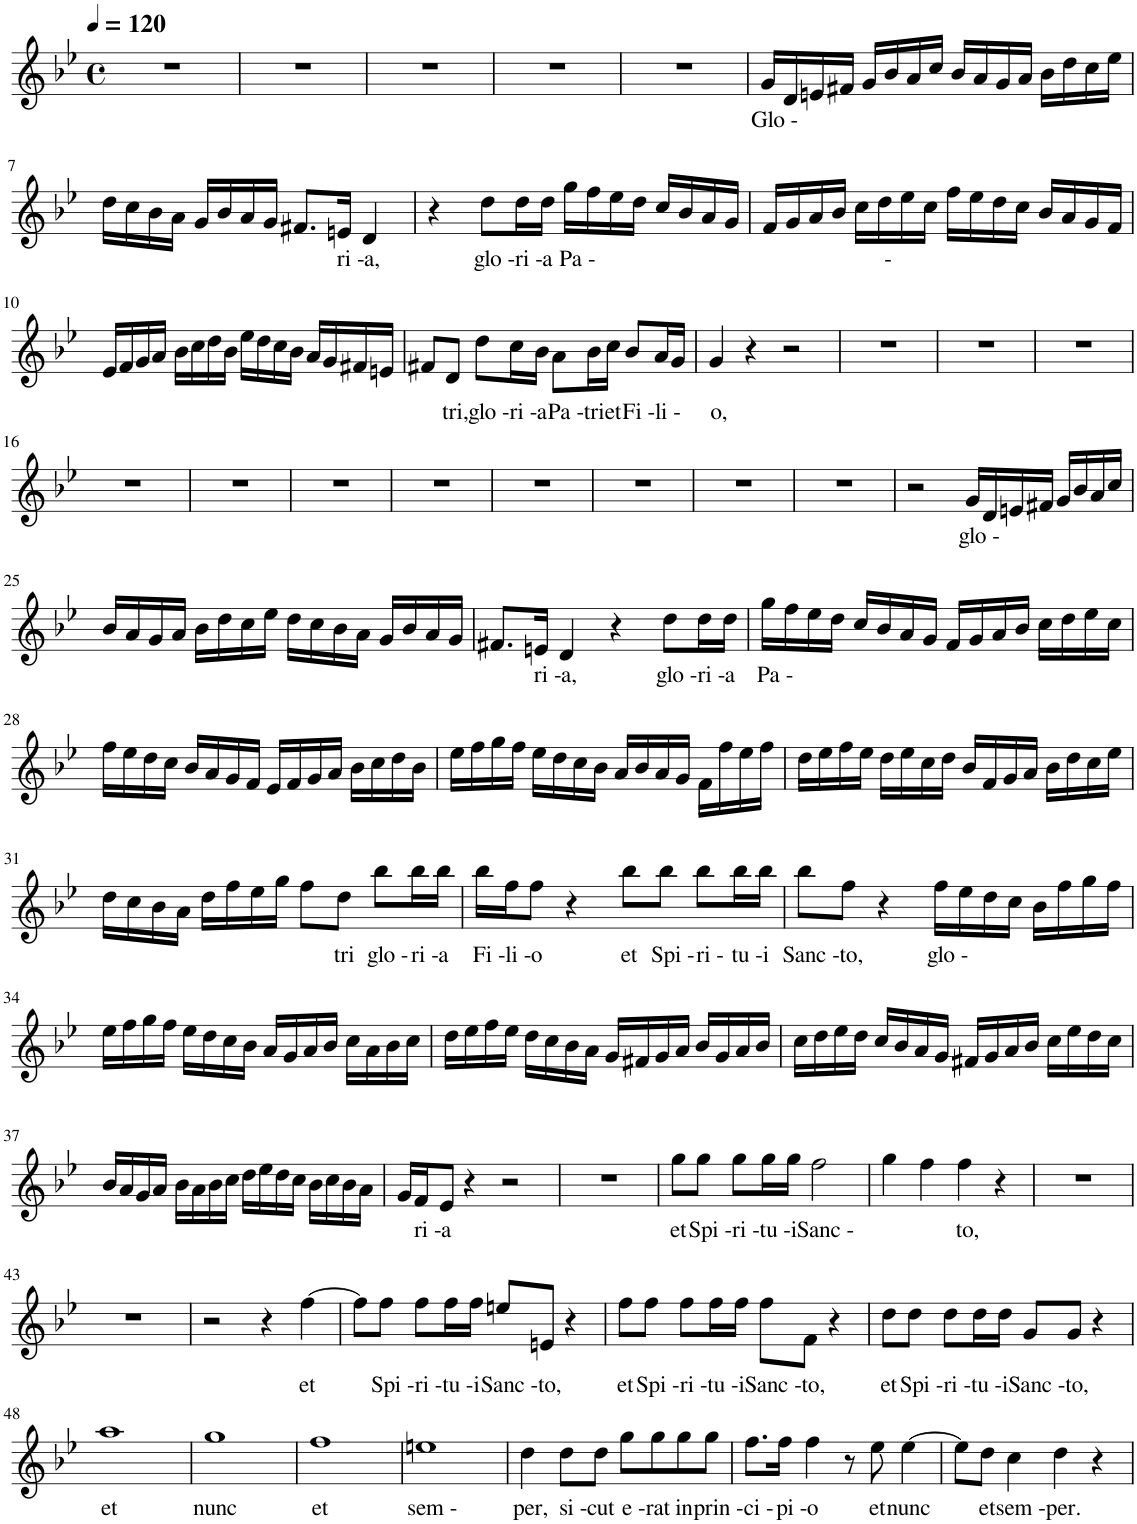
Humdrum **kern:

**kern	**text
*part1	*part1
*staff1	*staff1
*I"Soprano, Soprano I	*
*I'S.	*
*clefG2	*
*k[b-e-]	*
*M4/4	*
*met(c)	*
*MM120	*
=1	=1
1r	.
=2	=2
1r	.
=3	=3
1r	.
=4	=4
1r	.
=5	=5
1r	.
=6	=6
!	!LO:LY:b
16g/LL	Glo -
16d/	.
16en/	.
16f#X/JJ	.
16g/LL	.
16b-/	.
16a/	.
16cc/JJ	.
16b-/LL	.
16a/	.
16g/	.
16a/JJ	.
16b-\LL	.
16dd\	.
16cc\	.
16ee-\JJ	.
!!LO:LB:g=z
=7	=7
16dd\LL	.
16cc\	.
16b-\	.
16a\JJ	.
16g/LL	.
16b-/	.
16a/	.
16g/JJ	.
8.f#X/L	.
!	!LO:LY:b
16en/Jk	ri -
!	!LO:LY:b
4d/	a,
=8	=8
4r	.
!	!LO:LY:b
8dd\L	glo -
!	!LO:LY:b
16dd\L	ri -
!	!LO:LY:b
16dd\JJ	a
!	!LO:LY:b
16gg\LL	Pa -
16ff\	.
16ee-\	.
16dd\JJ	.
16cc/LL	.
16b-/	.
16a/	.
16g/JJ	.
=9	=9
16f/LL	.
16g/	.
16a/	.
16b-/JJ	.
16cc\LL	.
!	!LO:LY:b
16dd\	-
16ee-\	.
16cc\JJ	.
16ff\LL	.
16ee-\	.
16dd\	.
16cc\JJ	.
16b-/LL	.
16a/	.
16g/	.
16f/JJ	.
!!LO:LB:g=z
=10	=10
16e-/LL	.
16f/	.
16g/	.
16a/JJ	.
16b-\LL	.
16cc\	.
16dd\	.
16b-\JJ	.
16ee-\LL	.
16dd\	.
16cc\	.
16b-\JJ	.
16a/LL	.
16g/	.
16f#X/	.
16en/JJ	.
=11	=11
8f#X/L	.
!	!LO:LY:b
8d/J	tri,
!	!LO:LY:b
8dd\L	glo -
!	!LO:LY:b
16cc\L	ri -
!	!LO:LY:b
16b-\JJ	a
!	!LO:LY:b
8a\L	Pa -
!	!LO:LY:b
16b-\L	tri
!	!LO:LY:b
16cc\JJ	et
!	!LO:LY:b
8b-/L	Fi -
!	!LO:LY:b
16a/L	li -
16g/JJ	.
=12	=12
!	!LO:LY:b
4g/	o,
4r	.
2r	.
=13	=13
1r	.
=14	=14
1r	.
=15	=15
1r	.
!!LO:LB:g=z
=16	=16
1r	.
=17	=17
1r	.
=18	=18
1r	.
=19	=19
1r	.
=20	=20
1r	.
=21	=21
1r	.
=22	=22
1r	.
=23	=23
1r	.
=24	=24
2r	.
!	!LO:LY:b
16g/LL	glo -
16d/	.
16en/	.
16f#X/JJ	.
16g/LL	.
16b-/	.
16a/	.
16cc/JJ	.
!!LO:LB:g=z
=25	=25
16b-/LL	.
16a/	.
16g/	.
16a/JJ	.
16b-\LL	.
16dd\	.
16cc\	.
16ee-\JJ	.
16dd\LL	.
16cc\	.
16b-\	.
16a\JJ	.
16g/LL	.
16b-/	.
16a/	.
16g/JJ	.
=26	=26
8.f#X/L	.
!	!LO:LY:b
16en/Jk	ri -
!	!LO:LY:b
4d/	a,
4r	.
!	!LO:LY:b
8dd\L	glo -
!	!LO:LY:b
16dd\L	ri -
!	!LO:LY:b
16dd\JJ	a
=27	=27
!	!LO:LY:b
16gg\LL	Pa -
16ff\	.
16ee-\	.
16dd\JJ	.
16cc/LL	.
16b-/	.
16a/	.
16g/JJ	.
16f/LL	.
16g/	.
16a/	.
16b-/JJ	.
16cc\LL	.
16dd\	.
16ee-\	.
16cc\JJ	.
!!LO:LB:g=z
=28	=28
16ff\LL	.
16ee-\	.
16dd\	.
16cc\JJ	.
16b-/LL	.
16a/	.
16g/	.
16f/JJ	.
16e-/LL	.
16f/	.
16g/	.
16a/JJ	.
16b-\LL	.
16cc\	.
16dd\	.
16b-\JJ	.
=29	=29
16ee-\LL	.
16ff\	.
16gg\	.
16ff\JJ	.
16ee-\LL	.
16dd\	.
16cc\	.
16b-\JJ	.
16a/LL	.
16b-/	.
16a/	.
16g/JJ	.
16f\LL	.
16ff\	.
16ee-\	.
16ff\JJ	.
=30	=30
16dd\LL	.
16ee-\	.
16ff\	.
16ee-\JJ	.
16dd\LL	.
16ee-\	.
16cc\	.
16dd\JJ	.
16b-/LL	.
16f/	.
16g/	.
16a/JJ	.
16b-\LL	.
16dd\	.
16cc\	.
16ee-\JJ	.
!!LO:LB:g=z
=31	=31
16dd\LL	.
16cc\	.
16b-\	.
16a\JJ	.
16dd\LL	.
16ff\	.
16ee-\	.
16gg\JJ	.
8ff\L	.
!	!LO:LY:b
8dd\J	tri
!	!LO:LY:b
8bb-\L	glo -
!	!LO:LY:b
16bb-\L	ri -
!	!LO:LY:b
16bb-\JJ	a
=32	=32
!	!LO:LY:b
16bb-\LL	Fi -
!	!LO:LY:b
16ff\J	li -
!	!LO:LY:b
8ff\J	o
4r	.
!	!LO:LY:b
8bb-\L	et
!	!LO:LY:b
8bb-\J	Spi -
!	!LO:LY:b
8bb-\L	ri -
!	!LO:LY:b
16bb-\L	tu -
!	!LO:LY:b
16bb-\JJ	i
=33	=33
!	!LO:LY:b
8bb-\L	Sanc -
!	!LO:LY:b
8ff\J	to,
4r	.
!	!LO:LY:b
16ff\LL	glo -
16ee-\	.
16dd\	.
16cc\JJ	.
16b-\LL	.
16ff\	.
16gg\	.
16ff\JJ	.
!!LO:LB:g=z
=34	=34
16ee-\LL	.
16ff\	.
16gg\	.
16ff\JJ	.
16ee-\LL	.
16dd\	.
16cc\	.
16b-\JJ	.
16a/LL	.
16g/	.
16a/	.
16b-/JJ	.
16cc\LL	.
16a\	.
16b-\	.
16cc\JJ	.
=35	=35
16dd\LL	.
16ee-\	.
16ff\	.
16ee-\JJ	.
16dd\LL	.
16cc\	.
16b-\	.
16a\JJ	.
16g/LL	.
16f#X/	.
16g/	.
16a/JJ	.
16b-/LL	.
16g/	.
16a/	.
16b-/JJ	.
=36	=36
16cc\LL	.
16dd\	.
16ee-\	.
16dd\JJ	.
16cc/LL	.
16b-/	.
16a/	.
16g/JJ	.
16f#X/LL	.
16g/	.
16a/	.
16b-/JJ	.
16cc\LL	.
16ee-\	.
16dd\	.
16cc\JJ	.
!!LO:LB:g=z
=37	=37
16b-/LL	.
16a/	.
16g/	.
16a/JJ	.
16b-\LL	.
16a\	.
16b-\	.
16cc\JJ	.
16dd\LL	.
16ee-\	.
16dd\	.
16cc\JJ	.
16b-\LL	.
16cc\	.
16b-\	.
16a\JJ	.
=38	=38
16g/LL	.
!	!LO:LY:b
16f/J	ri -
!	!LO:LY:b
8e-/J	a
4r	.
2r	.
=39	=39
1r	.
=40	=40
!	!LO:LY:b
8gg\L	et
!	!LO:LY:b
8gg\J	Spi -
!	!LO:LY:b
8gg\L	ri -
!	!LO:LY:b
16gg\L	tu -
!	!LO:LY:b
16gg\JJ	i
!	!LO:LY:b
2ff\	Sanc -
=41	=41
4gg\	.
4ff\	.
!	!LO:LY:b
4ff\	to,
4r	.
=42	=42
1r	.
!!LO:LB:g=z
=43	=43
1r	.
=44	=44
2r	.
4r	.
!	!LO:LY:b
[4ff\	et
=45	=45
8ff\L]	.
!	!LO:LY:b
8ff\J	Spi -
!	!LO:LY:b
8ff\L	ri -
!	!LO:LY:b
16ff\L	tu -
!	!LO:LY:b
16ff\JJ	i
!	!LO:LY:b
8een/L	Sanc -
!	!LO:LY:b
8en/J	to,
4r	.
=46	=46
!	!LO:LY:b
8ff\L	et
!	!LO:LY:b
8ff\J	Spi -
!	!LO:LY:b
8ff\L	ri -
!	!LO:LY:b
16ff\L	tu -
!	!LO:LY:b
16ff\JJ	i
!	!LO:LY:b
8ff\L	Sanc -
!	!LO:LY:b
8f\J	to,
4r	.
=47	=47
!	!LO:LY:b
8dd\L	et
!	!LO:LY:b
8dd\J	Spi -
!	!LO:LY:b
8dd\L	ri -
!	!LO:LY:b
16dd\L	tu -
!	!LO:LY:b
16dd\JJ	i
!	!LO:LY:b
8g/L	Sanc -
!	!LO:LY:b
8g/J	to,
4r	.
!!LO:LB:g=z
=48	=48
!	!LO:LY:b
1aa	et
=49	=49
!	!LO:LY:b
1gg	nunc
=50	=50
!	!LO:LY:b
1ff	et
=51	=51
!	!LO:LY:b
1een	sem -
=52	=52
!	!LO:LY:b
4dd\	per,
!	!LO:LY:b
8dd\L	si -
!	!LO:LY:b
8dd\J	cut
!	!LO:LY:b
8gg\L	e -
!	!LO:LY:b
8gg\	rat
!	!LO:LY:b
8gg\	in
!	!LO:LY:b
8gg\J	prin -
=53	=53
!	!LO:LY:b
8.ff\L	ci -
!	!LO:LY:b
16ff\Jk	pi -
!	!LO:LY:b
4ff\	o
8r	.
!	!LO:LY:b
8ee-\	et
!	!LO:LY:b
[4ee-\	nunc
=54	=54
8ee-\L]	.
!	!LO:LY:b
8dd\J	et
!	!LO:LY:b
4cc\	sem -
!	!LO:LY:b
4dd\	per.
4r	.
=	=
*-	*-
